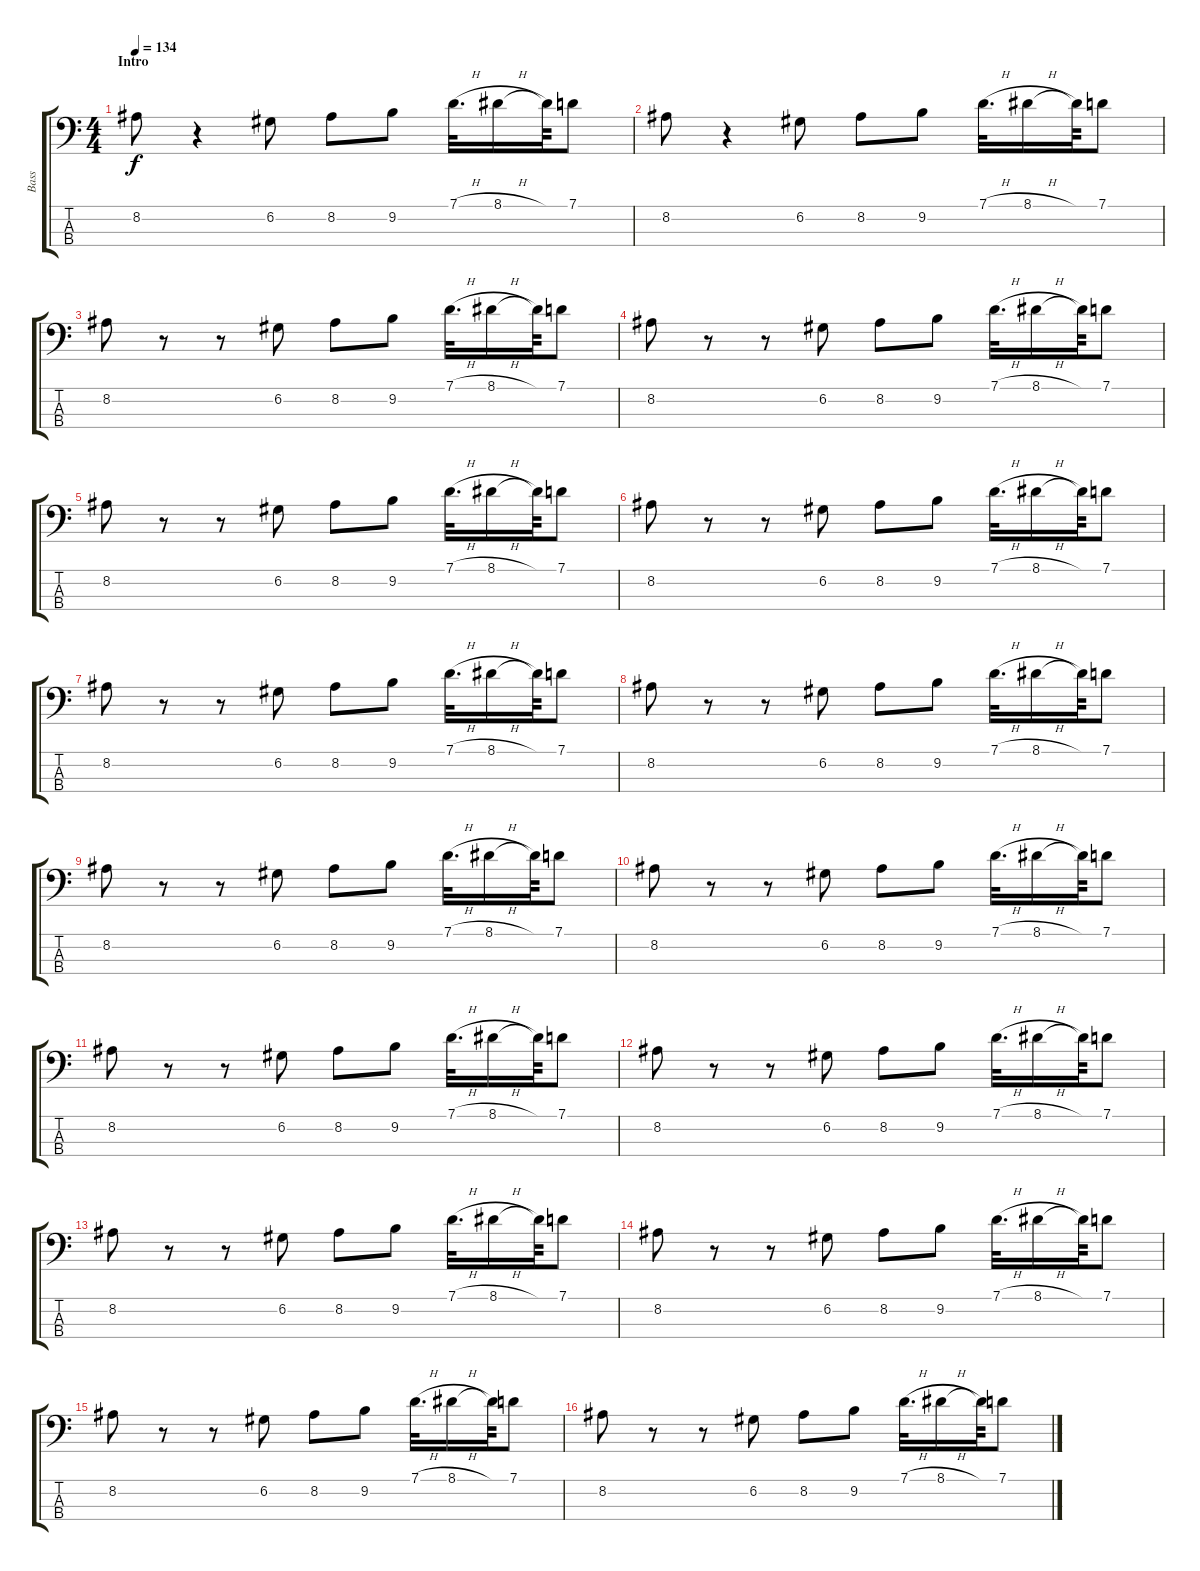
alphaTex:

\track ("Bass" "Bass") {instrument electricbasspick}
\staff {score tabs}
\tuning (G2 D2 A1 E1) {hide}
\ts (4 4)
\section ("" "Intro")
\tempo 134
\clef f4
\ks c
8.2.8{dy f instrument electricbasspick} r.4 6.2.8 8.2.8 9.2.8 7.1{h}.32{d} 8.1{h}.16 8.1{t}.64 7.1.8 |
8.2.8 r.4 6.2.8 8.2.8 9.2.8 7.1{h}.32{d} 8.1{h}.16 8.1{t}.64 7.1.8 |
8.2.8 r.8 r.8 6.2.8 8.2.8 9.2.8 7.1{h}.32{d} 8.1{h}.16 8.1{t}.64 7.1.8 |
8.2.8 r.8 r.8 6.2.8 8.2.8 9.2.8 7.1{h}.32{d} 8.1{h}.16 8.1{t}.64 7.1.8 |
8.2.8 r.8 r.8 6.2.8 8.2.8 9.2.8 7.1{h}.32{d} 8.1{h}.16 8.1{t}.64 7.1.8 |
8.2.8 r.8 r.8 6.2.8 8.2.8 9.2.8 7.1{h}.32{d} 8.1{h}.16 8.1{t}.64 7.1.8 |
8.2.8 r.8 r.8 6.2.8 8.2.8 9.2.8 7.1{h}.32{d} 8.1{h}.16 8.1{t}.64 7.1.8 |
8.2.8 r.8 r.8 6.2.8 8.2.8 9.2.8 7.1{h}.32{d} 8.1{h}.16 8.1{t}.64 7.1.8 |
8.2.8 r.8 r.8 6.2.8 8.2.8 9.2.8 7.1{h}.32{d} 8.1{h}.16 8.1{t}.64 7.1.8 |
8.2.8 r.8 r.8 6.2.8 8.2.8 9.2.8 7.1{h}.32{d} 8.1{h}.16 8.1{t}.64 7.1.8 |
8.2.8 r.8 r.8 6.2.8 8.2.8 9.2.8 7.1{h}.32{d} 8.1{h}.16 8.1{t}.64 7.1.8 |
8.2.8 r.8 r.8 6.2.8 8.2.8 9.2.8 7.1{h}.32{d} 8.1{h}.16 8.1{t}.64 7.1.8 |
8.2.8 r.8 r.8 6.2.8 8.2.8 9.2.8 7.1{h}.32{d} 8.1{h}.16 8.1{t}.64 7.1.8 |
8.2.8 r.8 r.8 6.2.8 8.2.8 9.2.8 7.1{h}.32{d} 8.1{h}.16 8.1{t}.64 7.1.8 |
8.2.8 r.8 r.8 6.2.8 8.2.8 9.2.8 7.1{h}.32{d} 8.1{h}.16 8.1{t}.64 7.1.8 |
8.2.8 r.8 r.8 6.2.8 8.2.8 9.2.8 7.1{h}.32{d} 8.1{h}.16 8.1{t}.64 7.1.8
